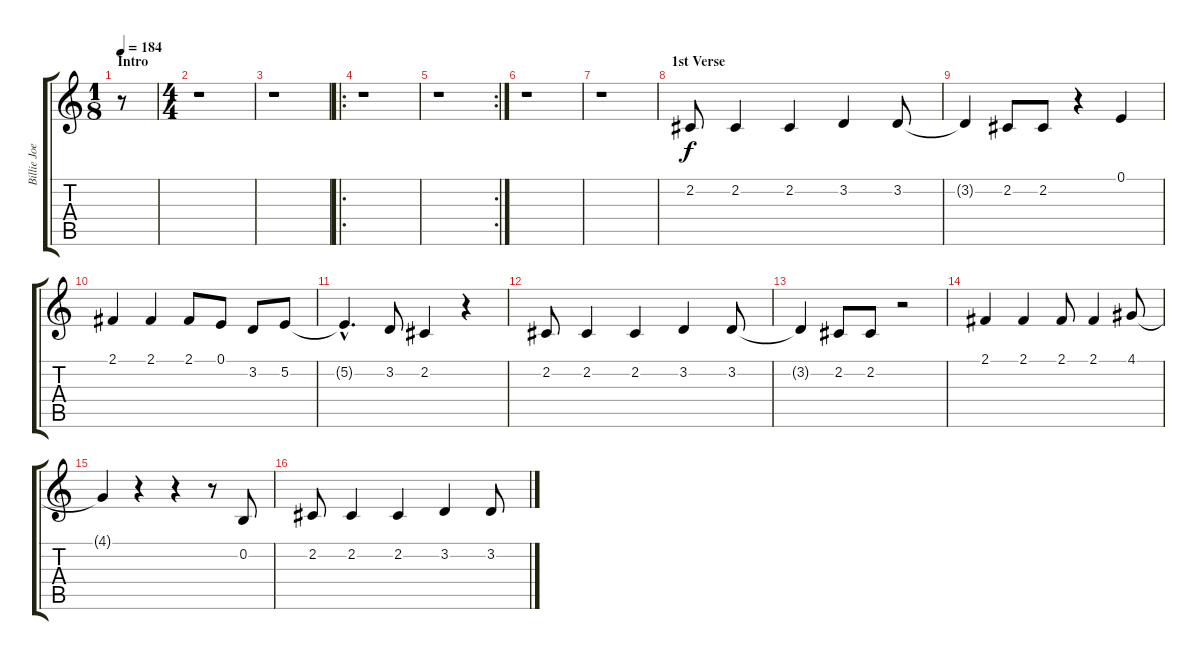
\track ("Billie Joe Armstrong (Vocals)" "Billie Joe") {instrument altosax}
\staff {score tabs}
\tuning (E4 B3 G3 D3 A2 E2) {hide}
\ts (1 8)
\section ("" "Intro")
\tempo 184
\clef g2
\ks c
r.8{dy f instrument altosax} |
\ts (4 4)
r.1 |
r.1 |
\ro
r.1 |
\rc 2
r.1 |
r.1 |
r.1 |
\section ("" "1st Verse")
2.2.8 2.2.4 2.2.4 3.2.4 3.2.8 |
3.2{t}.4 2.2.8 2.2.8 r.4 0.1.4 |
2.1.4 2.1.4 2.1.8 0.1.8 3.2.8 5.2.8 |
5.2{hac t}.4{d} 3.2.8 2.2.4 r.4 |
2.2.8 2.2.4 2.2.4 3.2.4 3.2.8 |
3.2{t}.4 2.2.8 2.2.8 r.2 |
2.1.4 2.1.4 2.1.8 2.1.4 4.1.8 |
4.1{t}.4 r.4 r.4 r.8 0.2.8 |
2.2.8 2.2.4 2.2.4 3.2.4 3.2.8
